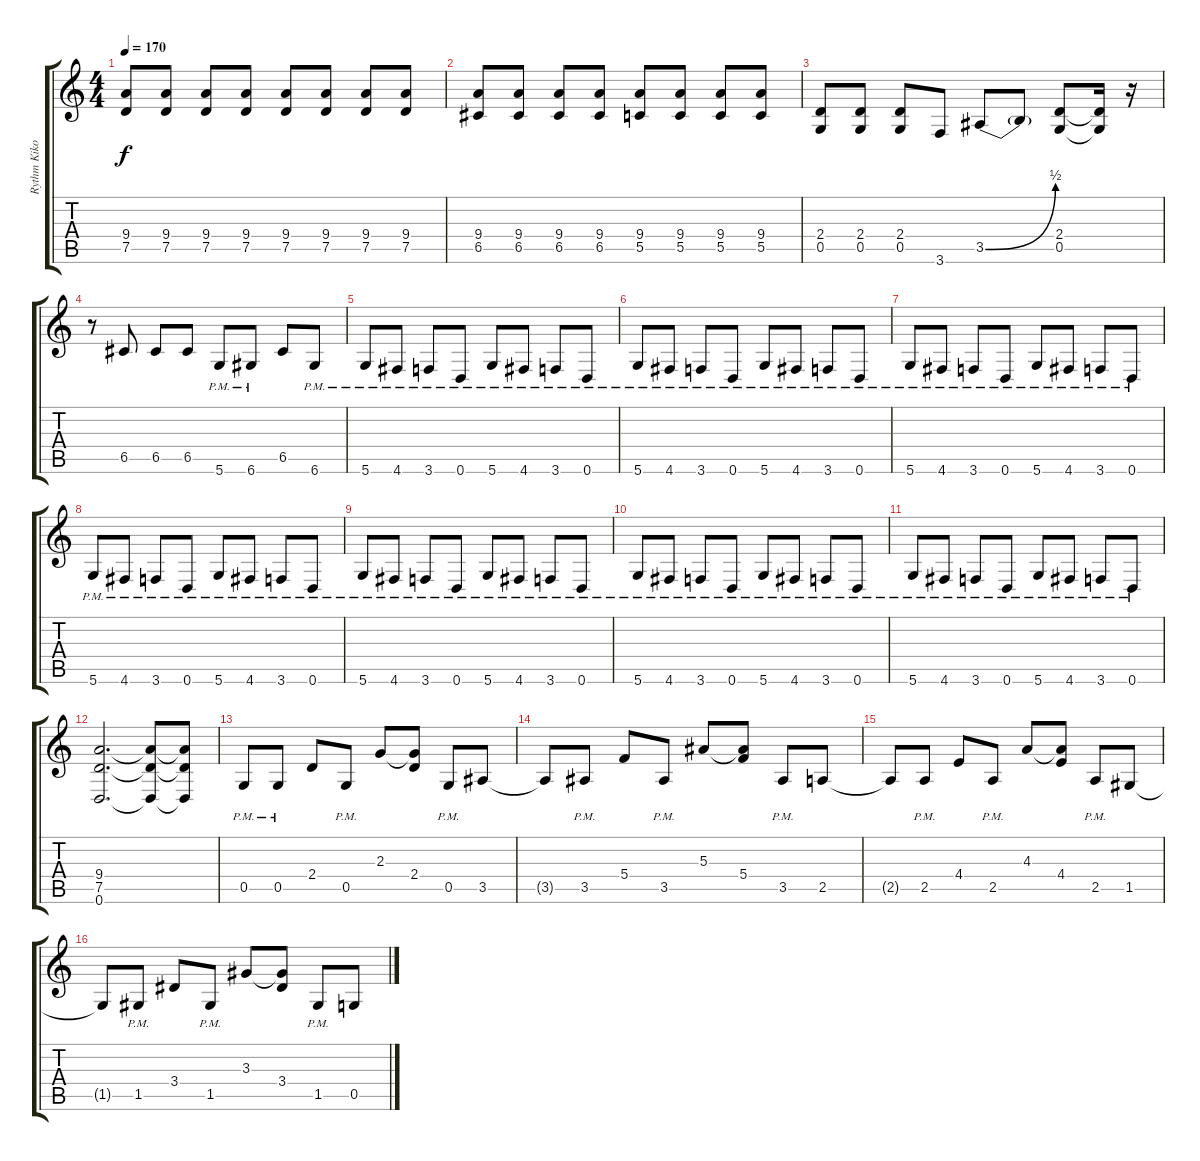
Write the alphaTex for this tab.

\track ("Rythm Kiko" "Rythm Kiko") {instrument distortionguitar}
\staff {score tabs}
\tuning (D4 A3 F3 C3 G2 D2) {hide}
\ts (4 4)
\tempo 170
\clef g2
\ks c
(9.4 7.5).8{dy f} (9.4 7.5).8 (9.4 7.5).8 (9.4 7.5).8 (9.4 7.5).8 (9.4 7.5).8 (9.4 7.5).8 (9.4 7.5).8 |
(9.4 6.5).8 (9.4 6.5).8 (9.4 6.5).8 (9.4 6.5).8 (9.4 5.5).8 (9.4 5.5).8 (9.4 5.5).8 (9.4 5.5).8 |
(2.4 0.5).8 (2.4 0.5).8 (2.4 0.5).8 3.6.8 3.5{be (bend 0 0 60 2)}.8 3.5{t}.8 (2.4 0.5).8 (2.4{t} 0.5{t}).16 r.16 |
r.8 6.5.8 6.5.8 6.5.8 5.6{pm}.8 6.6{pm}.8 6.5.8 6.6{pm}.8 |
5.6{pm}.8 4.6{pm}.8 3.6{pm}.8 0.6{pm}.8 5.6{pm}.8 4.6{pm}.8 3.6{pm}.8 0.6{pm}.8 |
5.6{pm}.8 4.6{pm}.8 3.6{pm}.8 0.6{pm}.8 5.6{pm}.8 4.6{pm}.8 3.6{pm}.8 0.6{pm}.8 |
5.6{pm}.8 4.6{pm}.8 3.6{pm}.8 0.6{pm}.8 5.6{pm}.8 4.6{pm}.8 3.6{pm}.8 0.6{pm}.8 |
5.6{pm}.8 4.6{pm}.8 3.6{pm}.8 0.6{pm}.8 5.6{pm}.8 4.6{pm}.8 3.6{pm}.8 0.6{pm}.8 |
5.6{pm}.8 4.6{pm}.8 3.6{pm}.8 0.6{pm}.8 5.6{pm}.8 4.6{pm}.8 3.6{pm}.8 0.6{pm}.8 |
5.6{pm}.8 4.6{pm}.8 3.6{pm}.8 0.6{pm}.8 5.6{pm}.8 4.6{pm}.8 3.6{pm}.8 0.6{pm}.8 |
5.6{pm}.8 4.6{pm}.8 3.6{pm}.8 0.6{pm}.8 5.6{pm}.8 4.6{pm}.8 3.6{pm}.8 0.6{pm}.8 |
(9.4 7.5 0.6).2{d} (9.4{t} 7.5{t} 0.6{t}).8 (9.4{t} 7.5{t} 0.6{t}).8 |
0.5{pm}.8 0.5{pm}.8 2.4.8 0.5{pm}.8 2.3.8 (2.3{t} 2.4).8 0.5{pm}.8 3.5.8 |
3.5{t}.8 3.5{pm}.8 5.4.8 3.5{pm}.8 5.3.8 (5.3{t} 5.4).8 3.5{pm}.8 2.5.8 |
2.5{t}.8 2.5{pm}.8 4.4.8 2.5{pm}.8 4.3.8 (4.3{t} 4.4).8 2.5{pm}.8 1.5.8 |
1.5{t}.8 1.5{pm}.8 3.4.8 1.5{pm}.8 3.3.8 (3.3{t} 3.4).8 1.5{pm}.8 0.5.8
